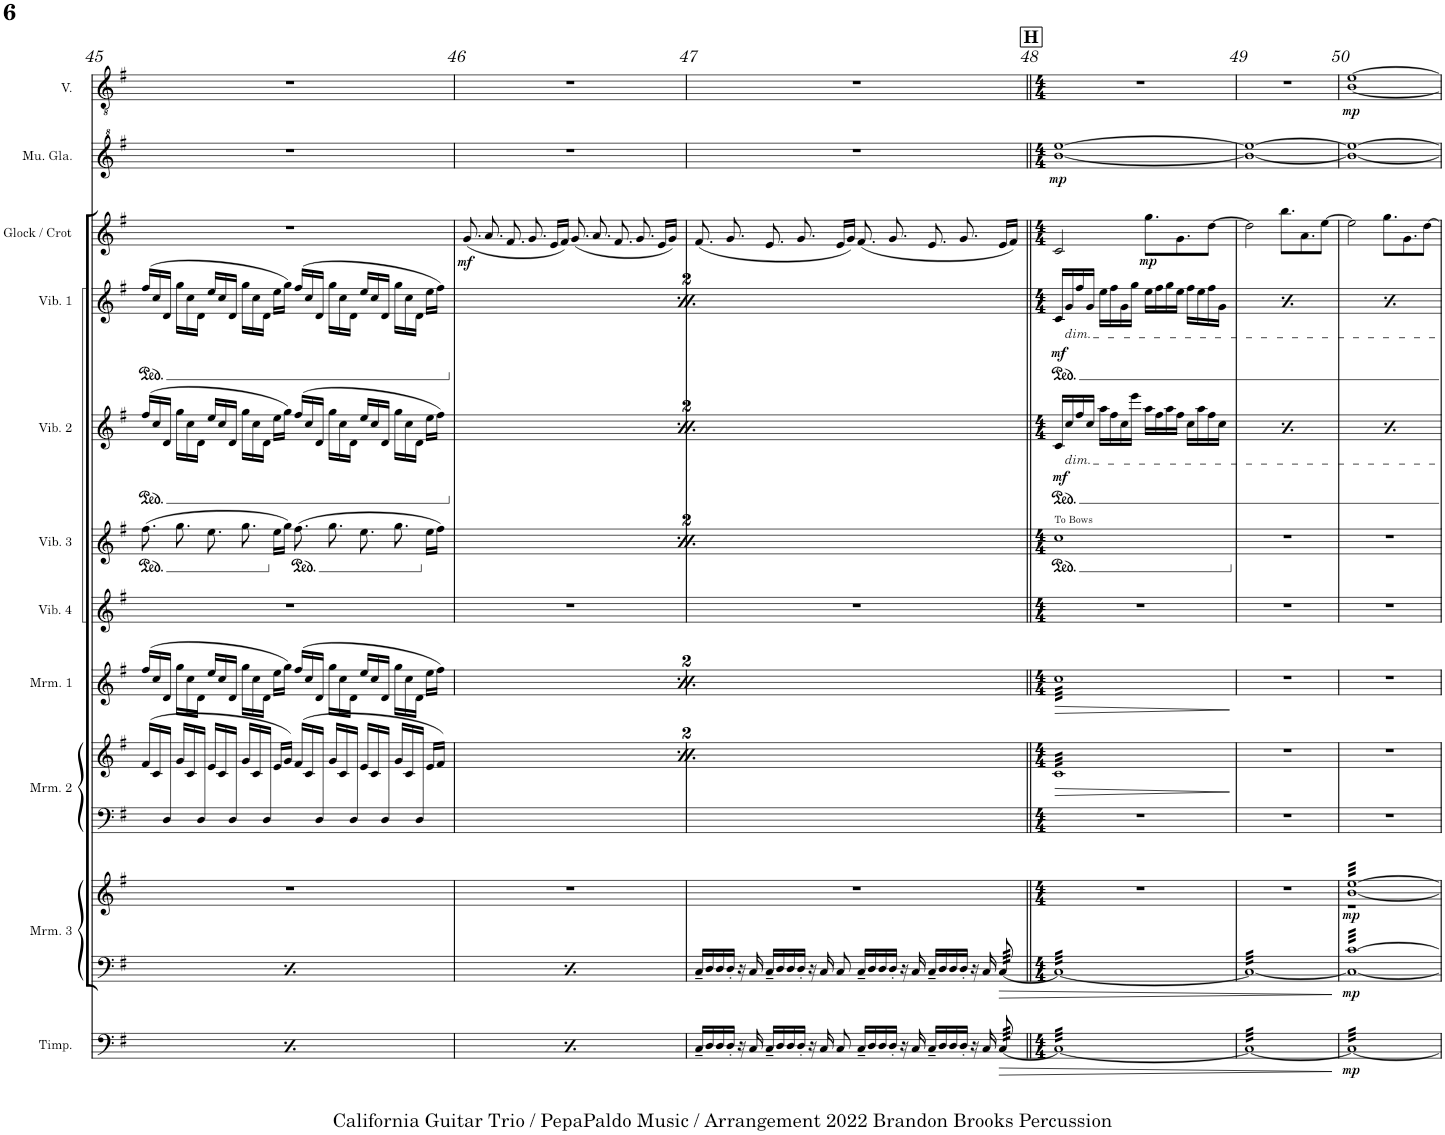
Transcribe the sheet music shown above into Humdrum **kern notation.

**kern	**dynam	**kern	**kern	**dynam	**kern	**kern	**dynam	**kern	**dynam	**kern	**kern	**dynam	**kern	**dynam	**kern	**dynam	**kern	**dynam	**kern	**dynam	**kern	**dynam
*part11	*part11	*part10	*part10	*part10	*part9	*part9	*part9	*part8	*part8	*part7	*part6	*part6	*part5	*part5	*part4	*part4	*part3	*part3	*part2	*part2	*part1	*part1
*staff13	*staff13	*staff12	*staff11	*staff11/12	*staff10	*staff9	*staff9/10	*staff8	*staff8	*staff7	*staff6	*staff6	*staff5	*staff5	*staff4	*staff4	*staff3	*staff3	*staff2	*staff2	*staff1	*staff1
*I"Timpani	*	*I"Marimba 3	*	*	*I"Marimba 2	*	*	*I"Marimba 1	*	*I"Vibraphone 4	*I"Vibraphone 3	*	*I"Vibraphone 2	*	*I"Vibraphone 1	*	*I"Glock / Crot	*	*I"Musical Glasses	*	*I"Voice	*
*I'Timp.	*	*I'Mrm. 3	*	*	*I'Mrm. 2	*	*	*I'Mrm. 1	*	*I'Vib. 4	*I'Vib. 3	*	*I'Vib. 2	*	*I'Vib. 1	*	*I'Glock / Crot	*	*I'Mu. Gla.	*	*I'V.	*
!!LO:PB:g=z
*clefF4	*	*clefF4	*clefG2	*	*clefF4	*clefG2	*	*clefG2	*	*clefG2	*clefG2	*	*clefG2	*	*clefG2	*	*clefG2	*	*clefG^2	*	*clefGv2	*
*	*	*	*	*	*	*	*	*	*	*	*	*	*	*	*	*	*Trd-14c-24	*	*	*	*	*
*k[f#]	*	*k[f#]	*k[f#]	*	*k[f#]	*k[f#]	*	*k[f#]	*	*k[f#]	*k[f#]	*	*k[f#]	*	*k[f#]	*	*k[f#]	*	*k[f#]	*	*k[f#]	*
*M7/4	*	*M7/4	*M7/4	*	*M7/4	*M7/4	*	*M7/4	*	*M7/4	*M7/4	*	*M7/4	*	*M7/4	*	*M7/4	*	*M7/4	*	*M7/4	*
=45	=45	=45	=45	=45	=45	=45	=45	=45	=45	=45	=45	=45	=45	=45	=45	=45	=45	=45	=45	=45	=45	=45
*	*	*	*	*	*^	*	*	*	*	*	*	*	*	*	*	*	*	*	*	*	*	*
*	*	*	*	*	*	*	*	*	*	*	*	*	*	*ped	*	*	*	*	*	*	*	*	*
!	!LO:DY:b	!	!	!LO:DY:b=2	!	!	!	!	!	!	!	!	!	!	!	!	!	!	!	!	!	!	!
16C~/LL	f	16C~/LL	1..r	f	8ryy	1..ryy	(16f#/LL	.	(16ff#/LL	.	1..r	(8.ff#\	.	(16ff#/LL	.	(16ff#/LL	.	1..r	.	1..r	.	1..r	.
16D/	.	16D/	.	.	.	.	16c/	.	16cc/	.	.	.	.	16cc/	.	16cc/	.	.	.	.	.	.	.
16D/	.	16D/	.	.	16D/JJ	.	16ryy	.	16d/JJ	.	.	.	.	16d/JJ	.	16d/JJ	.	.	.	.	.	.	.
16D'/JJ	.	16D'/JJ	.	.	8ryy	.	16g/LL	.	16gg\LL	.	.	8.gg\	.	16gg\LL	.	16gg\LL	.	.	.	.	.	.	.
16r	.	16r	.	.	.	.	16c/	.	16cc\	.	.	.	.	16cc\	.	16cc\	.	.	.	.	.	.	.
16C/	.	16C/	.	.	16D/JJ	.	16ryy	.	16d\JJ	.	.	.	.	16d\JJ	.	16d\JJ	.	.	.	.	.	.	.
16C~/LL	.	16C~/LL	.	.	8ryy	.	16e/LL	.	16ee/LL	.	.	8.ee\	.	16ee/LL	.	16ee/LL	.	.	.	.	.	.	.
16D/	.	16D/	.	.	.	.	16c/	.	16cc/	.	.	.	.	16cc/	.	16cc/	.	.	.	.	.	.	.
16D/	.	16D/	.	.	16D/JJ	.	16ryy	.	16d/JJ	.	.	.	.	16d/JJ	.	16d/JJ	.	.	.	.	.	.	.
16D'/JJ	.	16D'/JJ	.	.	8ryy	.	16g/LL	.	16gg\LL	.	.	8.gg\	.	16gg\LL	.	16gg\LL	.	.	.	.	.	.	.
16r	.	16r	.	.	.	.	16c/	.	16cc\	.	.	.	.	16cc\	.	16cc\	.	.	.	.	.	.	.
16C/	.	16C/	.	.	16D/JJ	.	16ryy	.	16d\JJ	.	.	.	.	16d\JJ	.	16d\JJ	.	.	.	.	.	.	.
8C/	.	8C/	.	.	4ryy	.	16e/LL	.	16ee\LL	.	.	16ee\LL	.	16ee\LL	.	16ee\LL	.	.	.	.	.	.	.
.	.	.	.	.	.	.	16g/JJ)	.	16gg\JJ)	.	.	16gg\JJ)	.	16gg\JJ)	.	16gg\JJ)	.	.	.	.	.	.	.
16C~/LL	.	16C~/LL	.	.	.	.	(16f#/LL	.	(16ff#/LL	.	.	(8.ff#\	.	(16ff#/LL	.	(16ff#/LL	.	.	.	.	.	.	.
16D/	.	16D/	.	.	.	.	16c/	.	16cc/	.	.	.	.	16cc/	.	16cc/	.	.	.	.	.	.	.
16D/	.	16D/	.	.	16D/JJ	.	16ryy	.	16d/JJ	.	.	.	.	16d/JJ	.	16d/JJ	.	.	.	.	.	.	.
16D'/JJ	.	16D'/JJ	.	.	8ryy	.	16g/LL	.	16gg\LL	.	.	8.gg\	.	16gg\LL	.	16gg\LL	.	.	.	.	.	.	.
16r	.	16r	.	.	.	.	16c/	.	16cc\	.	.	.	.	16cc\	.	16cc\	.	.	.	.	.	.	.
16C/	.	16C/	.	.	16D/JJ	.	16ryy	.	16d\JJ	.	.	.	.	16d\JJ	.	16d\JJ	.	.	.	.	.	.	.
16C~/LL	.	16C~/LL	.	.	8ryy	.	16e/LL	.	16ee/LL	.	.	8.ee\	.	16ee/LL	.	16ee/LL	.	.	.	.	.	.	.
16D/	.	16D/	.	.	.	.	16c/	.	16cc/	.	.	.	.	16cc/	.	16cc/	.	.	.	.	.	.	.
16D/	.	16D/	.	.	16D/JJ	.	16ryy	.	16d/JJ	.	.	.	.	16d/JJ	.	16d/JJ	.	.	.	.	.	.	.
16D'/JJ	.	16D'/JJ	.	.	8ryy	.	16g/LL	.	16gg\LL	.	.	8.gg\	.	16gg\LL	.	16gg\LL	.	.	.	.	.	.	.
16r	.	16r	.	.	.	.	16c/	.	16cc\	.	.	.	.	16cc\	.	16cc\	.	.	.	.	.	.	.
16C/	.	16C/	.	.	16D/JJ	.	16ryy	.	16d\JJ	.	.	.	.	16d\JJ	.	16d\JJ	.	.	.	.	.	.	.
8C/	.	8C/	.	.	8ryy	.	16e/LL	.	16ee\LL	.	.	16ee\LL	.	16ee\LL	.	16ee\LL	.	.	.	.	.	.	.
.	.	.	.	.	.	.	16f#/JJ)	.	16ff#\JJ)	.	.	16ff#\JJ)	.	16ff#\JJ)	.	16ff#\JJ)	.	.	.	.	.	.	.
=46	=46	=46	=46	=46	=46	=46	=46	=46	=46	=46	=46	=46	=46	=46	=46	=46	=46	=46	=46	=46	=46	=46	=46
!	!LO:DY:b	!	!	!LO:DY:b=2	!	!	!	!LO:DY:b	!	!LO:DY:b	!	!	!LO:DY:b	!	!LO:DY:b	!	!LO:DY:b	!	!LO:DY:b	!	!	!	!
16C~/LL	f	16C~/LL	1..r	f	8ryy	1..ryy	(16g/LL	f	(16gg\LL	f	1..r	(8.gg\	f	(16gg\LL	f	(16gg\LL	f	(8.g/	mf	1..r	.	1..r	.
16D/	.	16D/	.	.	.	.	16d/	.	16dd\	.	.	.	.	16dd\	.	16dd\	.	.	.	.	.	.	.
16D/	.	16D/	.	.	16D/JJ	.	16ryy	.	16d\JJ	.	.	.	.	16d\JJ	.	16d\JJ	.	.	.	.	.	.	.
16D'/JJ	.	16D'/JJ	.	.	8ryy	.	16a/LL	.	16aa\LL	.	.	8.aa\	.	16aa\LL	.	16aa\LL	.	8.a/	.	.	.	.	.
16r	.	16r	.	.	.	.	16d/	.	16dd\	.	.	.	.	16dd\	.	16dd\	.	.	.	.	.	.	.
16C/	.	16C/	.	.	16D/JJ	.	16ryy	.	16d\JJ	.	.	.	.	16d\JJ	.	16d\JJ	.	.	.	.	.	.	.
16C~/LL	.	16C~/LL	.	.	8ryy	.	16f#/LL	.	16ff#/LL	.	.	8.ff#\	.	16ff#/LL	.	16ff#/LL	.	8.f#/	.	.	.	.	.
16D/	.	16D/	.	.	.	.	16d/	.	16dd/	.	.	.	.	16dd/	.	16dd/	.	.	.	.	.	.	.
16D/	.	16D/	.	.	16D/JJ	.	16ryy	.	16d/JJ	.	.	.	.	16d/JJ	.	16d/JJ	.	.	.	.	.	.	.
16D'/JJ	.	16D'/JJ	.	.	8ryy	.	16g/LL	.	16gg\LL	.	.	8.gg\	.	16gg\LL	.	16gg\LL	.	8.g/	.	.	.	.	.
16r	.	16r	.	.	.	.	16d/	.	16dd\	.	.	.	.	16dd\	.	16dd\	.	.	.	.	.	.	.
16C/	.	16C/	.	.	16D/JJ	.	16ryy	.	16d\JJ	.	.	.	.	16d\JJ	.	16d\JJ	.	.	.	.	.	.	.
8C/	.	8C/	.	.	4ryy	.	16e/LL	.	16ee\LL	.	.	16ee\LL	.	16ee\LL	.	16ee\LL	.	16e/LL	.	.	.	.	.
.	.	.	.	.	.	.	16f#/JJ)	.	16ff#\JJ)	.	.	16ff#\JJ)	.	16ff#\JJ)	.	16ff#\JJ)	.	16f#/JJ)	.	.	.	.	.
16C~/LL	.	16C~/LL	.	.	.	.	16g/LL	.	(16gg\LL	.	.	(8.gg\	.	(16gg\LL	.	(16gg\LL	.	(8.g/	.	.	.	.	.
16D/	.	16D/	.	.	.	.	16d/	.	16dd\	.	.	.	.	16dd\	.	16dd\	.	.	.	.	.	.	.
16D/	.	16D/	.	.	16D/JJ	.	16ryy	.	16d\JJ	.	.	.	.	16d\JJ	.	16d\JJ	.	.	.	.	.	.	.
16D'/JJ	.	16D'/JJ	.	.	8ryy	.	16a/LL	.	16aa\LL	.	.	8.aa\	.	16aa\LL	.	16aa\LL	.	8.a/	.	.	.	.	.
16r	.	16r	.	.	.	.	16d/	.	16dd\	.	.	.	.	16dd\	.	16dd\	.	.	.	.	.	.	.
16C/	.	16C/	.	.	16D/JJ	.	16ryy	.	16d\JJ	.	.	.	.	16d\JJ	.	16d\JJ	.	.	.	.	.	.	.
16C~/LL	.	16C~/LL	.	.	8ryy	.	16f#/LL	.	16ff#/LL	.	.	8.ff#\	.	16ff#/LL	.	16ff#/LL	.	8.f#/	.	.	.	.	.
16D/	.	16D/	.	.	.	.	16d/	.	16dd/	.	.	.	.	16dd/	.	16dd/	.	.	.	.	.	.	.
16D/	.	16D/	.	.	16D/JJ	.	16ryy	.	16d/JJ	.	.	.	.	16d/JJ	.	16d/JJ	.	.	.	.	.	.	.
16D'/JJ	.	16D'/JJ	.	.	8ryy	.	16g/LL	.	16gg\LL	.	.	8.gg\	.	16gg\LL	.	16gg\LL	.	8.g/	.	.	.	.	.
16r	.	16r	.	.	.	.	16d/	.	16dd\	.	.	.	.	16dd\	.	16dd\	.	.	.	.	.	.	.
16C/	.	16C/	.	.	16D/JJ	.	16ryy	.	16d\JJ	.	.	.	.	16d\JJ	.	16d\JJ	.	.	.	.	.	.	.
8C/	.	8C/	.	.	8ryy	.	16e/LL	.	16ee\LL	.	.	16ee\LL	.	16ee\LL	.	16ee\LL	.	16e/LL	.	.	.	.	.
.	.	.	.	.	.	.	16g/JJ	.	16gg\JJ)	.	.	16gg\JJ)	.	16gg\JJ)	.	16gg\JJ)	.	16g/JJ)	.	.	.	.	.
=47	=47	=47	=47	=47	=47	=47	=47	=47	=47	=47	=47	=47	=47	=47	=47	=47	=47	=47	=47	=47	=47	=47	=47
16C~/LL	.	16C~/LL	1..r	.	8ryy	1..ryy	(16f#/LL	.	(16ff#/LL	.	1..r	(8.ff#\	.	(16ff#/LL	.	(16ff#/LL	.	(8.f#/	.	1..r	.	1..r	.
16D/	.	16D/	.	.	.	.	16c/	.	16cc/	.	.	.	.	16cc/	.	16cc/	.	.	.	.	.	.	.
16D/	.	16D/	.	.	16D/JJ	.	16ryy	.	16d/JJ	.	.	.	.	16d/JJ	.	16d/JJ	.	.	.	.	.	.	.
16D'/JJ	.	16D'/JJ	.	.	8ryy	.	16g/LL	.	16gg\LL	.	.	8.gg\	.	16gg\LL	.	16gg\LL	.	8.g/	.	.	.	.	.
16r	.	16r	.	.	.	.	16c/	.	16cc\	.	.	.	.	16cc\	.	16cc\	.	.	.	.	.	.	.
16C/	.	16C/	.	.	16D/JJ	.	16ryy	.	16d\JJ	.	.	.	.	16d\JJ	.	16d\JJ	.	.	.	.	.	.	.
16C~/LL	.	16C~/LL	.	.	8ryy	.	16e/LL	.	16ee/LL	.	.	8.ee\	.	16ee/LL	.	16ee/LL	.	8.e/	.	.	.	.	.
16D/	.	16D/	.	.	.	.	16c/	.	16cc/	.	.	.	.	16cc/	.	16cc/	.	.	.	.	.	.	.
16D/	.	16D/	.	.	16D/JJ	.	16ryy	.	16d/JJ	.	.	.	.	16d/JJ	.	16d/JJ	.	.	.	.	.	.	.
16D'/JJ	.	16D'/JJ	.	.	8ryy	.	16g/LL	.	16gg\LL	.	.	8.gg\	.	16gg\LL	.	16gg\LL	.	8.g/	.	.	.	.	.
16r	.	16r	.	.	.	.	16c/	.	16cc\	.	.	.	.	16cc\	.	16cc\	.	.	.	.	.	.	.
16C/	.	16C/	.	.	16D/JJ	.	16ryy	.	16d\JJ	.	.	.	.	16d\JJ	.	16d\JJ	.	.	.	.	.	.	.
8C/	.	8C/	.	.	4ryy	.	16e/LL	.	16ee\LL	.	.	16ee\LL	.	16ee\LL	.	16ee\LL	.	16e/LL	.	.	.	.	.
.	.	.	.	.	.	.	16g/JJ)	.	16gg\JJ)	.	.	16gg\JJ)	.	16gg\JJ)	.	16gg\JJ)	.	16g/JJ)	.	.	.	.	.
16C~/LL	.	16C~/LL	.	.	.	.	(16f#/LL	.	(16ff#/LL	.	.	(8.ff#\	.	(16ff#/LL	.	(16ff#/LL	.	(8.f#/	.	.	.	.	.
16D/	.	16D/	.	.	.	.	16c/	.	16cc/	.	.	.	.	16cc/	.	16cc/	.	.	.	.	.	.	.
16D/	.	16D/	.	.	16D/JJ	.	16ryy	.	16d/JJ	.	.	.	.	16d/JJ	.	16d/JJ	.	.	.	.	.	.	.
16D'/JJ	.	16D'/JJ	.	.	8ryy	.	16g/LL	.	16gg\LL	.	.	8.gg\	.	16gg\LL	.	16gg\LL	.	8.g/	.	.	.	.	.
16r	.	16r	.	.	.	.	16c/	.	16cc\	.	.	.	.	16cc\	.	16cc\	.	.	.	.	.	.	.
16C/	.	16C/	.	.	16D/JJ	.	16ryy	.	16d\JJ	.	.	.	.	16d\JJ	.	16d\JJ	.	.	.	.	.	.	.
16C~/LL	.	16C~/LL	.	.	8ryy	.	16e/LL	.	16ee/LL	.	.	8.ee\	.	16ee/LL	.	16ee/LL	.	8.e/	.	.	.	.	.
16D/	.	16D/	.	.	.	.	16c/	.	16cc/	.	.	.	.	16cc/	.	16cc/	.	.	.	.	.	.	.
16D/	.	16D/	.	.	16D/JJ	.	16ryy	.	16d/JJ	.	.	.	.	16d/JJ	.	16d/JJ	.	.	.	.	.	.	.
16D'/JJ	.	16D'/JJ	.	.	8ryy	.	16g/LL	.	16gg\LL	.	.	8.gg\	.	16gg\LL	.	16gg\LL	.	8.g/	.	.	.	.	.
16r	.	16r	.	.	.	.	16c/	.	16cc\	.	.	.	.	16cc\	.	16cc\	.	.	.	.	.	.	.
16C/	.	16C/	.	.	16D/JJ	.	16ryy	.	16d\JJ	.	.	.	.	16d\JJ	.	16d\JJ	.	.	.	.	.	.	.
!	!LO:HP:b	!	!	!	!	!	!	!	!	!	!	!	!	!	!	!	!	!	!	!	!	!	!
*tremolo	*	*	*	*	*	*	*	*	*	*	*	*	*	*	*	*	*	*	*	*	*	*	*
*	*	*tremolo	*	*	*	*	*	*	*	*	*	*	*	*	*	*	*	*	*	*	*	*	*
[64C/	>	[64C/	.	.	8ryy	.	16e/LL	.	16ee\LL	.	.	16ee\LL	.	16ee\LL	.	16ee\LL	.	16e/LL	.	.	.	.	.
64C/	.	64C/	.	.	.	.	.	.	.	.	.	.	.	.	.	.	.	.	.	.	.	.	.
64C/	.	64C/	.	.	.	.	.	.	.	.	.	.	.	.	.	.	.	.	.	.	.	.	.
64C/	.	64C/	.	.	.	.	.	.	.	.	.	.	.	.	.	.	.	.	.	.	.	.	.
64C/	.	64C/	.	.	.	.	16f#/JJ)	.	16ff#\JJ)	.	.	16ff#\JJ)	.	16ff#\JJ)	.	16ff#\JJ)	.	16f#/JJ)	.	.	.	.	.
64C/	.	64C/	.	.	.	.	.	.	.	.	.	.	.	.	.	.	.	.	.	.	.	.	.
64C/	.	64C/	.	.	.	.	.	.	.	.	.	.	.	.	.	.	.	.	.	.	.	.	.
64C/	.	64C/	.	.	.	.	.	.	.	.	.	.	.	.	.	.	.	.	.	.	.	.	.
*	*	*	*	*	*v	*v	*	*	*	*	*	*	*	*	*	*	*	*	*	*	*	*	*
!!LO:REH:place=s1:a:B:cj:fs=14:t=H
=48||	=48||	=48||	=48||	=48||	=48||	=48||	=48||	=48||	=48||	=48||	=48||	=48||	=48||	=48||	=48||	=48||	=48||	=48||	=48||	=48||	=48||	=48||
*M4/4	*	*M4/4	*M4/4	*	*M4/4	*M4/4	*	*M4/4	*	*M4/4	*M4/4	*	*M4/4	*	*M4/4	*	*M4/4	*	*M4/4	*	*M4/4	*
!	!	!	!	!	!	!	!	!	!	!	!LO:TX:a:t=To Bows	!	!	!	!	!	!	!	!	!	!	!
!	!	!	!	!	!	!	!LO:HP:b	!	!LO:HP:b	!	!	!	!	!LO:DY:b	!	!LO:DY:b	!	!	!	!LO:DY:b	!	!
*	*	*	*	*	*	*tremolo	*	*	*	*	*	*	*	*	*	*	*	*	*	*	*	*
*	*	*	*	*	*	*	*	*tremolo	*	*	*	*	*	*	*	*	*	*	*	*	*	*
32CLLL	.	32CLLL	1r	.	1r	32cLLL	>	32ccLLL	>	1r	1cc	.	16c/LL	mf	16c/LL	mf	2c/	.	[1bb [1eee	mp	1r	.
32C	.	32C	.	.	.	32c	.	32cc	.	.	.	.	.	.	.	.	.	.	.	.	.	.
!	!	!	!	!	!	!	!	!	!	!	!	!	!	!	!LO:TX:b:i:t=dim.	!	!	!	!	!	!	!
!	!	!	!	!	!	!	!	!	!	!	!	!	!LO:TX:b:i:t=dim.	!	!	!	!	!	!	!	!	!
32C	.	32C	.	.	.	32c	.	32cc	.	.	.	.	16cc/	.	16g/	.	.	.	.	.	.	.
32C	.	32C	.	.	.	32c	.	32cc	.	.	.	.	.	.	.	.	.	.	.	.	.	.
32C	.	32C	.	.	.	32c	.	32cc	.	.	.	.	16ff#/	.	16ff#/	.	.	.	.	.	.	.
32C	.	32C	.	.	.	32c	.	32cc	.	.	.	.	.	.	.	.	.	.	.	.	.	.
32C	.	32C	.	.	.	32c	.	32cc	.	.	.	.	16cc/JJ	.	16g/JJ	.	.	.	.	.	.	.
32C	.	32C	.	.	.	32c	.	32cc	.	.	.	.	.	.	.	.	.	.	.	.	.	.
32C	.	32C	.	.	.	32c	.	32cc	.	.	.	.	16aa\LL	.	16ee\LL	.	.	.	.	.	.	.
32C	.	32C	.	.	.	32c	.	32cc	.	.	.	.	.	.	.	.	.	.	.	.	.	.
32C	.	32C	.	.	.	32c	.	32cc	.	.	.	.	16ff#\	.	16ff#\	.	.	.	.	.	.	.
32C	.	32C	.	.	.	32c	.	32cc	.	.	.	.	.	.	.	.	.	.	.	.	.	.
32C	.	32C	.	.	.	32c	.	32cc	.	.	.	.	16cc\	.	16g\	.	.	.	.	.	.	.
32C	.	32C	.	.	.	32c	.	32cc	.	.	.	.	.	.	.	.	.	.	.	.	.	.
32C	.	32C	.	.	.	32c	.	32cc	.	.	.	.	16eee\JJ	.	16gg\JJ	.	.	.	.	.	.	.
32C	.	32C	.	.	.	32c	.	32cc	.	.	.	.	.	.	.	.	.	.	.	.	.	.
!	!	!	!	!	!	!	!	!	!	!	!	!	!	!	!	!	!	!LO:DY:b	!	!	!	!
32C	.	32C	.	.	.	32c	.	32cc	.	.	.	.	16aa\LL	.	16ee\LL	.	8.gg\L	mp	.	.	.	.
32C	.	32C	.	.	.	32c	.	32cc	.	.	.	.	.	.	.	.	.	.	.	.	.	.
32C	.	32C	.	.	.	32c	.	32cc	.	.	.	.	16ff#\	.	16ff#\	.	.	.	.	.	.	.
32C	.	32C	.	.	.	32c	.	32cc	.	.	.	.	.	.	.	.	.	.	.	.	.	.
32C	.	32C	.	.	.	32c	.	32cc	.	.	.	.	16aa\	.	16gg\	.	.	.	.	.	.	.
32C	.	32C	.	.	.	32c	.	32cc	.	.	.	.	.	.	.	.	.	.	.	.	.	.
32C	.	32C	.	.	.	32c	.	32cc	.	.	.	.	16ff#\JJ	.	16ee\JJ	.	8.g\	.	.	.	.	.
32C	.	32C	.	.	.	32c	.	32cc	.	.	.	.	.	.	.	.	.	.	.	.	.	.
32C	.	32C	.	.	.	32c	.	32cc	.	.	.	.	16cc\LL	.	16ff#\LL	.	.	.	.	.	.	.
32C	.	32C	.	.	.	32c	.	32cc	.	.	.	.	.	.	.	.	.	.	.	.	.	.
32C	.	32C	.	.	.	32c	.	32cc	.	.	.	.	16aa\	.	16ee\	.	.	.	.	.	.	.
32C	.	32C	.	.	.	32c	.	32cc	.	.	.	.	.	.	.	.	.	.	.	.	.	.
32C	.	32C	.	.	.	32c	.	32cc	.	.	.	.	16ff#\	.	16ff#\	.	[8dd\J	.	.	.	.	.
32C	.	32C	.	.	.	32c	.	32cc	.	.	.	.	.	.	.	.	.	.	.	.	.	.
32C	.	32C	.	.	.	32c	.	32cc	.	.	.	.	16cc\JJ	.	16g\JJ	.	.	.	.	.	.	.
32CJJJ	.	32CJJJ	.	.	.	32cJJJ	.	32ccJJJ	.	.	.	.	.	.	.	.	.	.	.	.	.	.
*	*	*	*	*	*	*	*	*Xtremolo	*	*	*	*	*	*	*	*	*	*	*	*	*	*
*	*	*	*	*	*	*Xtremolo	*	*	*	*	*	*	*	*	*	*	*	*	*	*	*	*
.	.	.	.	.	.	.	]	.	]	.	.	.	.	.	.	.	.	.	.	.	.	.
=49	=49	=49	=49	=49	=49	=49	=49	=49	=49	=49	=49	=49	=49	=49	=49	=49	=49	=49	=49	=49	=49	=49
*	*	*	*	*	*	*	*	*	*	*	*Xped	*	*	*	*	*	*	*	*	*	*	*
!	!	!	!	!	!	!	!	!	!	!	!	!	!	!LO:DY:b	!	!LO:DY:b	!	!	!	!	!	!
32CLLL	.	32CLLL	1r	.	1r	1r	.	1r	.	1r	1r	.	16c/LL	mf	16c/LL	mf	2dd\]	.	1bb_ 1eee_	.	1r	.
32C	.	32C	.	.	.	.	.	.	.	.	.	.	.	.	.	.	.	.	.	.	.	.
!	!	!	!	!	!	!	!	!	!	!	!	!	!	!	!LO:TX:b:i:t=dim.	!	!	!	!	!	!	!
!	!	!	!	!	!	!	!	!	!	!	!	!	!LO:TX:b:i:t=dim.	!	!	!	!	!	!	!	!	!
32C	.	32C	.	.	.	.	.	.	.	.	.	.	16cc/	.	16g/	.	.	.	.	.	.	.
32C	.	32C	.	.	.	.	.	.	.	.	.	.	.	.	.	.	.	.	.	.	.	.
32C	.	32C	.	.	.	.	.	.	.	.	.	.	16ff#/	.	16ff#/	.	.	.	.	.	.	.
32C	.	32C	.	.	.	.	.	.	.	.	.	.	.	.	.	.	.	.	.	.	.	.
32C	.	32C	.	.	.	.	.	.	.	.	.	.	16cc/JJ	.	16g/JJ	.	.	.	.	.	.	.
32C	.	32C	.	.	.	.	.	.	.	.	.	.	.	.	.	.	.	.	.	.	.	.
32C	.	32C	.	.	.	.	.	.	.	.	.	.	16aa\LL	.	16ee\LL	.	.	.	.	.	.	.
32C	.	32C	.	.	.	.	.	.	.	.	.	.	.	.	.	.	.	.	.	.	.	.
32C	.	32C	.	.	.	.	.	.	.	.	.	.	16ff#\	.	16ff#\	.	.	.	.	.	.	.
32C	.	32C	.	.	.	.	.	.	.	.	.	.	.	.	.	.	.	.	.	.	.	.
32C	.	32C	.	.	.	.	.	.	.	.	.	.	16cc\	.	16g\	.	.	.	.	.	.	.
32C	.	32C	.	.	.	.	.	.	.	.	.	.	.	.	.	.	.	.	.	.	.	.
32C	.	32C	.	.	.	.	.	.	.	.	.	.	16eee\JJ	.	16gg\JJ	.	.	.	.	.	.	.
32C	.	32C	.	.	.	.	.	.	.	.	.	.	.	.	.	.	.	.	.	.	.	.
32C	.	32C	.	.	.	.	.	.	.	.	.	.	16aa\LL	.	16ee\LL	.	8.bb\L	.	.	.	.	.
32C	.	32C	.	.	.	.	.	.	.	.	.	.	.	.	.	.	.	.	.	.	.	.
32C	.	32C	.	.	.	.	.	.	.	.	.	.	16ff#\	.	16ff#\	.	.	.	.	.	.	.
32C	.	32C	.	.	.	.	.	.	.	.	.	.	.	.	.	.	.	.	.	.	.	.
32C	.	32C	.	.	.	.	.	.	.	.	.	.	16aa\	.	16gg\	.	.	.	.	.	.	.
32C	.	32C	.	.	.	.	.	.	.	.	.	.	.	.	.	.	.	.	.	.	.	.
32C	.	32C	.	.	.	.	.	.	.	.	.	.	16ff#\JJ	.	16ee\JJ	.	8.a\	.	.	.	.	.
32C	.	32C	.	.	.	.	.	.	.	.	.	.	.	.	.	.	.	.	.	.	.	.
32C	.	32C	.	.	.	.	.	.	.	.	.	.	16cc\LL	.	16ff#\LL	.	.	.	.	.	.	.
32C	.	32C	.	.	.	.	.	.	.	.	.	.	.	.	.	.	.	.	.	.	.	.
32C	.	32C	.	.	.	.	.	.	.	.	.	.	16aa\	.	16ee\	.	.	.	.	.	.	.
32C	.	32C	.	.	.	.	.	.	.	.	.	.	.	.	.	.	.	.	.	.	.	.
32C	.	32C	.	.	.	.	.	.	.	.	.	.	16ff#\	.	16ff#\	.	[8ee\J	.	.	.	.	.
32C	.	32C	.	.	.	.	.	.	.	.	.	.	.	.	.	.	.	.	.	.	.	.
32C	.	32C	.	.	.	.	.	.	.	.	.	.	16cc\JJ	.	16g\JJ	.	.	.	.	.	.	.
32CJJJ	.	32CJJJ	.	.	.	.	.	.	.	.	.	.	.	.	.	.	.	.	.	.	.	.
.	]	.	.	.	.	.	.	.	.	.	.	.	.	.	.	.	.	.	.	.	.	.
=50	=50	=50	=50	=50	=50	=50	=50	=50	=50	=50	=50	=50	=50	=50	=50	=50	=50	=50	=50	=50	=50	=50
*	*	*	*^	*	*	*	*	*	*	*	*	*	*	*	*	*	*	*	*	*	*^	*
!	!LO:DY:b	!	!	!	!LO:DY:b=2	!	!	!	!	!	!	!	!	!	!	!	!	!	!	!	!	!	!	!
!	!	!	!	!	!LO:DY:n=1:b	!	!	!	!	!	!	!	!	!	!LO:DY:b	!	!LO:DY:b	!	!	!	!	!	!	!LO:DY:b
*	*	*	*tremolo	*	*	*	*	*	*	*	*	*	*	*	*	*	*	*	*	*	*	*	*	*
32CLLL	mp	32C [32cLLL	[<32b [32eeLLL	1r	mp mp	1r	1r	.	1r	.	1r	1r	.	16c/LL	mf	16c/LL	mf	2ee\]	.	1bb_ 1eee_	.	[1e	[1B	mp
32C	.	32C 32c	32b 32ee	.	.	.	.	.	.	.	.	.	.	.	.	.	.	.	.	.	.	.	.	.
!	!	!	!	!	!	!	!	!	!	!	!	!	!	!	!	!LO:TX:b:i:t=dim.	!	!	!	!	!	!	!	!
!	!	!	!	!	!	!	!	!	!	!	!	!	!	!LO:TX:b:i:t=dim.	!	!	!	!	!	!	!	!	!	!
32C	.	32C 32c	32b 32ee	.	.	.	.	.	.	.	.	.	.	16cc/	.	16g/	.	.	.	.	.	.	.	.
32C	.	32C 32c	32b 32ee	.	.	.	.	.	.	.	.	.	.	.	.	.	.	.	.	.	.	.	.	.
32C	.	32C 32c	32b 32ee	.	.	.	.	.	.	.	.	.	.	16ff#/	.	16ff#/	.	.	.	.	.	.	.	.
32C	.	32C 32c	32b 32ee	.	.	.	.	.	.	.	.	.	.	.	.	.	.	.	.	.	.	.	.	.
32C	.	32C 32c	32b 32ee	.	.	.	.	.	.	.	.	.	.	16cc/JJ	.	16g/JJ	.	.	.	.	.	.	.	.
32C	.	32C 32c	32b 32ee	.	.	.	.	.	.	.	.	.	.	.	.	.	.	.	.	.	.	.	.	.
32C	.	32C 32c	32b 32ee	.	.	.	.	.	.	.	.	.	.	16aa\LL	.	16ee\LL	.	.	.	.	.	.	.	.
32C	.	32C 32c	32b 32ee	.	.	.	.	.	.	.	.	.	.	.	.	.	.	.	.	.	.	.	.	.
32C	.	32C 32c	32b 32ee	.	.	.	.	.	.	.	.	.	.	16ff#\	.	16ff#\	.	.	.	.	.	.	.	.
32C	.	32C 32c	32b 32ee	.	.	.	.	.	.	.	.	.	.	.	.	.	.	.	.	.	.	.	.	.
32C	.	32C 32c	32b 32ee	.	.	.	.	.	.	.	.	.	.	16cc\	.	16g\	.	.	.	.	.	.	.	.
32C	.	32C 32c	32b 32ee	.	.	.	.	.	.	.	.	.	.	.	.	.	.	.	.	.	.	.	.	.
32C	.	32C 32c	32b 32ee	.	.	.	.	.	.	.	.	.	.	16eee\JJ	.	16gg\JJ	.	.	.	.	.	.	.	.
32C	.	32C 32c	32b 32ee	.	.	.	.	.	.	.	.	.	.	.	.	.	.	.	.	.	.	.	.	.
32C	.	32C 32c	32b 32ee	.	.	.	.	.	.	.	.	.	.	16aa\LL	.	16ee\LL	.	8.gg\L	.	.	.	.	.	.
32C	.	32C 32c	32b 32ee	.	.	.	.	.	.	.	.	.	.	.	.	.	.	.	.	.	.	.	.	.
32C	.	32C 32c	32b 32ee	.	.	.	.	.	.	.	.	.	.	16ff#\	.	16ff#\	.	.	.	.	.	.	.	.
32C	.	32C 32c	32b 32ee	.	.	.	.	.	.	.	.	.	.	.	.	.	.	.	.	.	.	.	.	.
32C	.	32C 32c	32b 32ee	.	.	.	.	.	.	.	.	.	.	16aa\	.	16gg\	.	.	.	.	.	.	.	.
32C	.	32C 32c	32b 32ee	.	.	.	.	.	.	.	.	.	.	.	.	.	.	.	.	.	.	.	.	.
32C	.	32C 32c	32b 32ee	.	.	.	.	.	.	.	.	.	.	16ff#\JJ	.	16ee\JJ	.	8.g\	.	.	.	.	.	.
32C	.	32C 32c	32b 32ee	.	.	.	.	.	.	.	.	.	.	.	.	.	.	.	.	.	.	.	.	.
32C	.	32C 32c	32b 32ee	.	.	.	.	.	.	.	.	.	.	16cc\LL	.	16ff#\LL	.	.	.	.	.	.	.	.
32C	.	32C 32c	32b 32ee	.	.	.	.	.	.	.	.	.	.	.	.	.	.	.	.	.	.	.	.	.
32C	.	32C 32c	32b 32ee	.	.	.	.	.	.	.	.	.	.	16aa\	.	16ee\	.	.	.	.	.	.	.	.
32C	.	32C 32c	32b 32ee	.	.	.	.	.	.	.	.	.	.	.	.	.	.	.	.	.	.	.	.	.
32C	.	32C 32c	32b 32ee	.	.	.	.	.	.	.	.	.	.	16ff#\	.	16ff#\	.	[8dd\J	.	.	.	.	.	.
32C	.	32C 32c	32b 32ee	.	.	.	.	.	.	.	.	.	.	.	.	.	.	.	.	.	.	.	.	.
32C	.	32C 32c	32b 32ee	.	.	.	.	.	.	.	.	.	.	16cc\JJ	.	16g\JJ	.	.	.	.	.	.	.	.
32CJJJ	.	32C 32cJJJ	32b 32eeJJJ	.	.	.	.	.	.	.	.	.	.	.	.	.	.	.	.	.	.	.	.	.
*	*	*	*Xtremolo	*	*	*	*	*	*	*	*	*	*	*	*	*	*	*	*	*	*	*	*	*
*	*	*Xtremolo	*	*	*	*	*	*	*	*	*	*	*	*	*	*	*	*	*	*	*	*	*	*
*Xtremolo	*	*	*	*	*	*	*	*	*	*	*	*	*	*	*	*	*	*	*	*	*	*	*	*
*	*	*	*v	*v	*	*	*	*	*	*	*	*	*	*	*	*	*	*	*	*	*	*v	*v	*
=	=	=	=	=	=	=	=	=	=	=	=	=	=	=	=	=	=	=	=	=	=	=
*-	*-	*-	*-	*-	*-	*-	*-	*-	*-	*-	*-	*-	*-	*-	*-	*-	*-	*-	*-	*-	*-	*-
